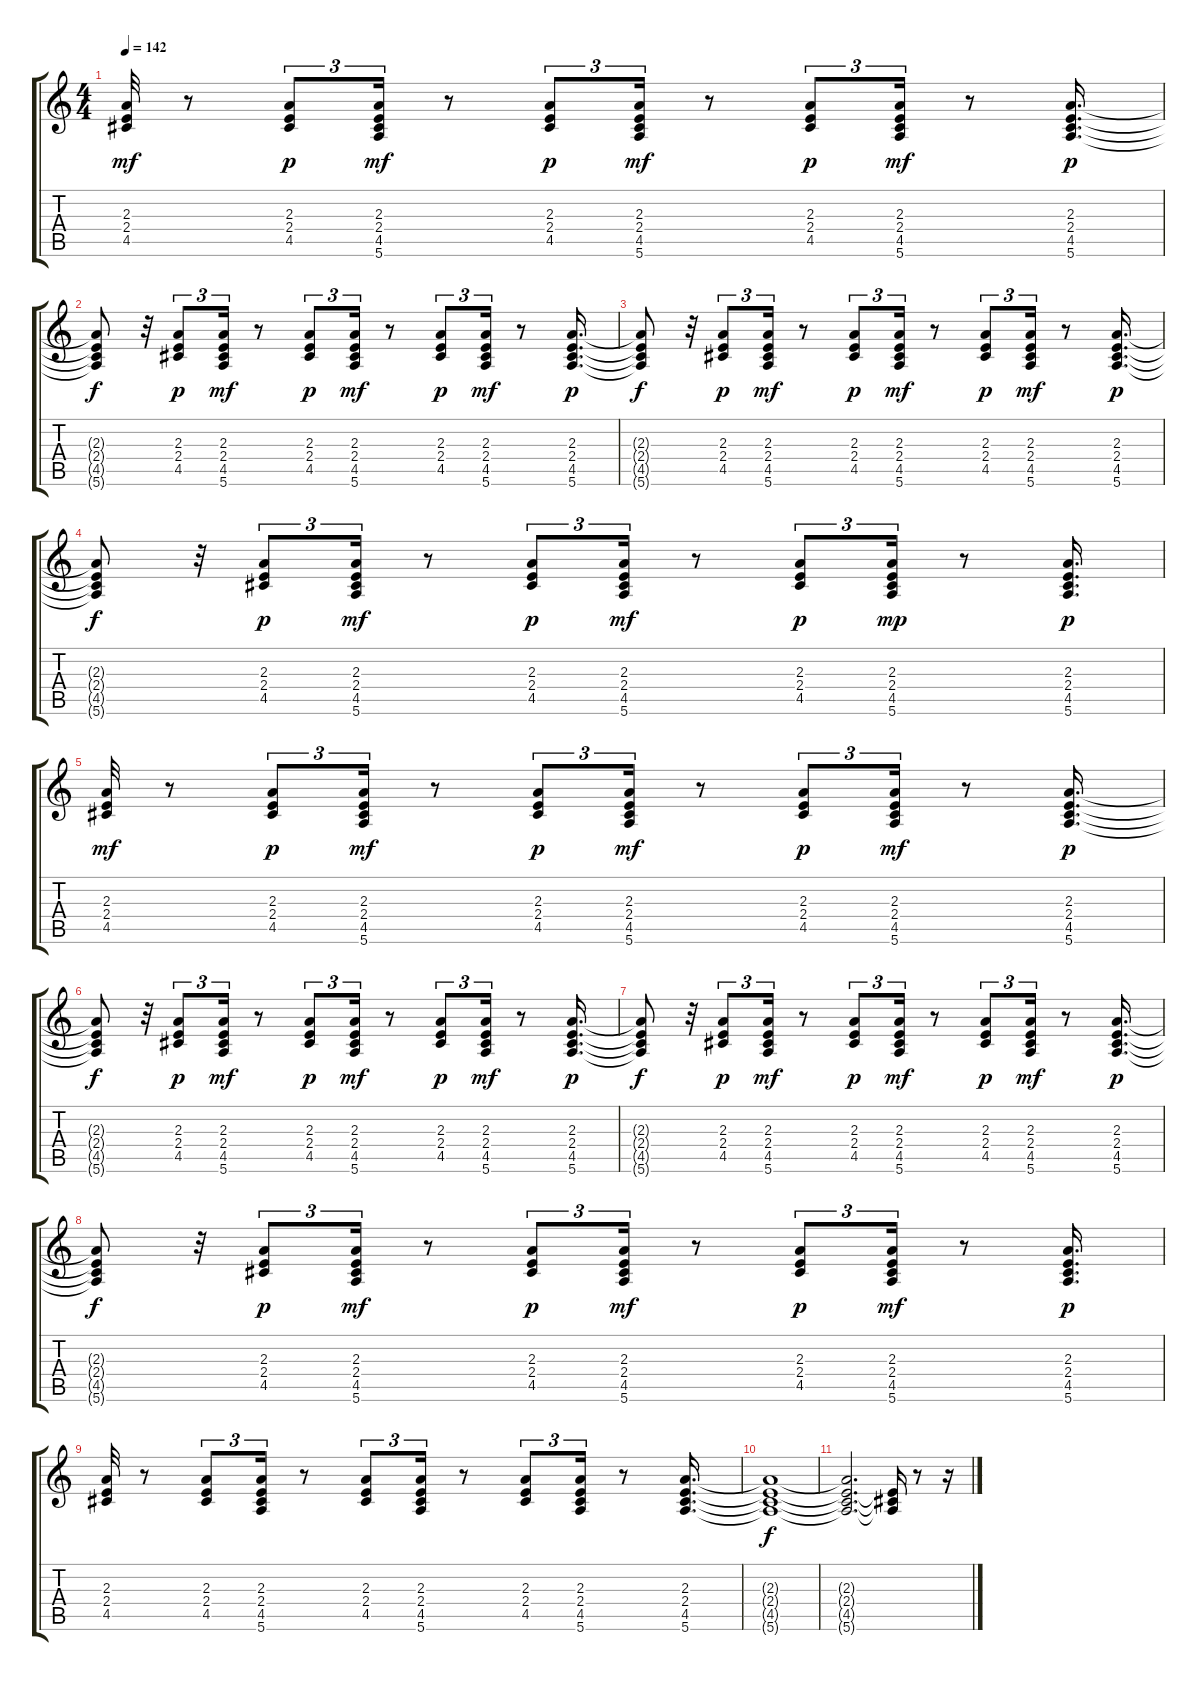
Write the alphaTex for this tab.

\track "" {instrument electricguitarmuted}
\staff {score tabs}
\tuning (E4 B3 G3 D3 A2 E2) {hide}
\ts (4 4)
\tempo 142
\clef g2
\ks c
(2.3 2.4 4.5).32{dy mf} r.8 (2.3 2.4 4.5).8{tu (3 2) dy p} (2.3 2.4 4.5 5.6).16{tu (3 2) dy mf} r.8 (2.3 2.4 4.5).8{tu (3 2) dy p} (2.3 2.4 4.5 5.6).16{tu (3 2) dy mf} r.8 (2.3 2.4 4.5).8{tu (3 2) dy p} (2.3 2.4 4.5 5.6).16{tu (3 2) dy mf} r.8 (2.3 2.4 4.5 5.6).16{d dy p} |
(2.3{t} 2.4{t} 4.5{t} 5.6{t}).8{dy f} r.32 (2.3 2.4 4.5).8{tu (3 2) dy p} (2.3 2.4 4.5 5.6).16{tu (3 2) dy mf} r.8 (2.3 2.4 4.5).8{tu (3 2) dy p} (2.3 2.4 4.5 5.6).16{tu (3 2) dy mf} r.8 (2.3 2.4 4.5).8{tu (3 2) dy p} (2.3 2.4 4.5 5.6).16{tu (3 2) dy mf} r.8 (2.3 2.4 4.5 5.6).16{d dy p} |
(2.3{t} 2.4{t} 4.5{t} 5.6{t}).8{dy f} r.32 (2.3 2.4 4.5).8{tu (3 2) dy p} (2.3 2.4 4.5 5.6).16{tu (3 2) dy mf} r.8 (2.3 2.4 4.5).8{tu (3 2) dy p} (2.3 2.4 4.5 5.6).16{tu (3 2) dy mf} r.8 (2.3 2.4 4.5).8{tu (3 2) dy p} (2.3 2.4 4.5 5.6).16{tu (3 2) dy mf} r.8 (2.3 2.4 4.5 5.6).16{d dy p} |
(2.3{t} 2.4{t} 4.5{t} 5.6{t}).8{dy f} r.32 (2.3 2.4 4.5).8{tu (3 2) dy p} (2.3 2.4 4.5 5.6).16{tu (3 2) dy mf} r.8 (2.3 2.4 4.5).8{tu (3 2) dy p} (2.3 2.4 4.5 5.6).16{tu (3 2) dy mf} r.8 (2.3 2.4 4.5).8{tu (3 2) dy p} (2.3 2.4 4.5 5.6).16{tu (3 2) dy mp} r.8 (2.3 2.4 4.5 5.6).16{d dy p} |
(2.3 2.4 4.5).32{dy mf} r.8 (2.3 2.4 4.5).8{tu (3 2) dy p} (2.3 2.4 4.5 5.6).16{tu (3 2) dy mf} r.8 (2.3 2.4 4.5).8{tu (3 2) dy p} (2.3 2.4 4.5 5.6).16{tu (3 2) dy mf} r.8 (2.3 2.4 4.5).8{tu (3 2) dy p} (2.3 2.4 4.5 5.6).16{tu (3 2) dy mf} r.8 (2.3 2.4 4.5 5.6).16{d dy p} |
(2.3{t} 2.4{t} 4.5{t} 5.6{t}).8{dy f} r.32 (2.3 2.4 4.5).8{tu (3 2) dy p} (2.3 2.4 4.5 5.6).16{tu (3 2) dy mf} r.8 (2.3 2.4 4.5).8{tu (3 2) dy p} (2.3 2.4 4.5 5.6).16{tu (3 2) dy mf} r.8 (2.3 2.4 4.5).8{tu (3 2) dy p} (2.3 2.4 4.5 5.6).16{tu (3 2) dy mf} r.8 (2.3 2.4 4.5 5.6).16{d dy p} |
(2.3{t} 2.4{t} 4.5{t} 5.6{t}).8{dy f} r.32 (2.3 2.4 4.5).8{tu (3 2) dy p} (2.3 2.4 4.5 5.6).16{tu (3 2) dy mf} r.8 (2.3 2.4 4.5).8{tu (3 2) dy p} (2.3 2.4 4.5 5.6).16{tu (3 2) dy mf} r.8 (2.3 2.4 4.5).8{tu (3 2) dy p} (2.3 2.4 4.5 5.6).16{tu (3 2) dy mf} r.8 (2.3 2.4 4.5 5.6).16{d dy p} |
(2.3{t} 2.4{t} 4.5{t} 5.6{t}).8{dy f} r.32 (2.3 2.4 4.5).8{tu (3 2) dy p} (2.3 2.4 4.5 5.6).16{tu (3 2) dy mf} r.8 (2.3 2.4 4.5).8{tu (3 2) dy p} (2.3 2.4 4.5 5.6).16{tu (3 2) dy mf} r.8 (2.3 2.4 4.5).8{tu (3 2) dy p} (2.3 2.4 4.5 5.6).16{tu (3 2) dy mf} r.8 (2.3 2.4 4.5 5.6).16{d dy p} |
(2.3 2.4 4.5).32 r.8 (2.3 2.4 4.5).8{tu (3 2)} (2.3 2.4 4.5 5.6).16{tu (3 2)} r.8 (2.3 2.4 4.5).8{tu (3 2)} (2.3 2.4 4.5 5.6).16{tu (3 2)} r.8 (2.3 2.4 4.5).8{tu (3 2)} (2.3 2.4 4.5 5.6).16{tu (3 2)} r.8 (2.3 2.4 4.5 5.6).16{d} |
(2.3{t} 2.4{t} 4.5{t} 5.6{t}).1{dy f} |
(2.3{t} 2.4{t} 4.5{t} 5.6{t}).2{d} (2.4{t} 4.5{t} 5.6{t}).16 r.8 r.16
